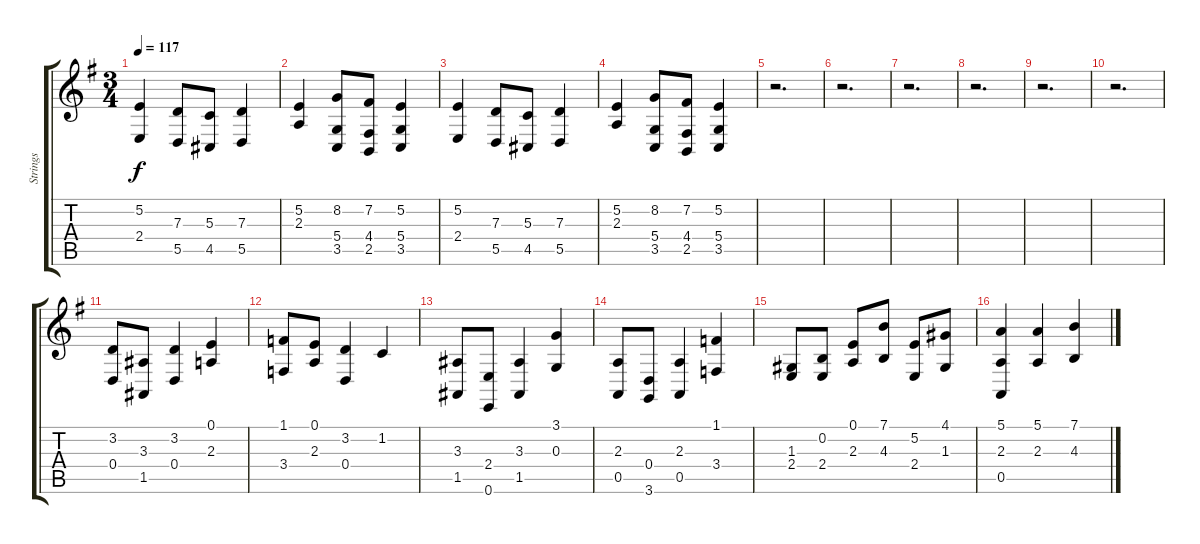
\track ("Strings" "Strings") {instrument stringensemble1}
\staff {score tabs}
\tuning (E4 B3 G3 D3 A2 E2) {hide}
\ts (3 4)
\tempo 117
\clef g2
\ks g
(5.2 2.4).4{dy f} (7.3 5.5).8 (5.3 4.5).8 (7.3 5.5).4 |
(5.2 2.3).4 (8.2 5.4 3.5).8 (7.2 4.4 2.5).8 (5.2 5.4 3.5).4 |
(5.2 2.4).4 (7.3 5.5).8 (5.3 4.5).8 (7.3 5.5).4 |
(5.2 2.3).4 (8.2 5.4 3.5).8 (7.2 4.4 2.5).8 (5.2 5.4 3.5).4 |
r.2{d} |
r.2{d} |
r.2{d} |
r.2{d} |
r.2{d} |
r.2{d} |
(3.2 0.4).8 (3.3 1.5).8 (3.2 0.4).4 (0.1 2.3).4 |
(1.1 3.4).8 (0.1 2.3).8 (3.2 0.4).4 1.2.4 |
(3.3 1.5).8 (2.4 0.6).8 (3.3 1.5).4 (3.1 0.3).4 |
(2.3 0.5).8 (0.4 3.6).8 (2.3 0.5).4 (1.1 3.4).4 |
(1.3 2.4).8 (0.2 2.4).8 (0.1 2.3).8 (7.1 4.3).8 (5.2 2.4).8 (4.1 1.3).8 |
(5.1 2.3 0.5).4 (5.1 2.3).4 (7.1 4.3).4
